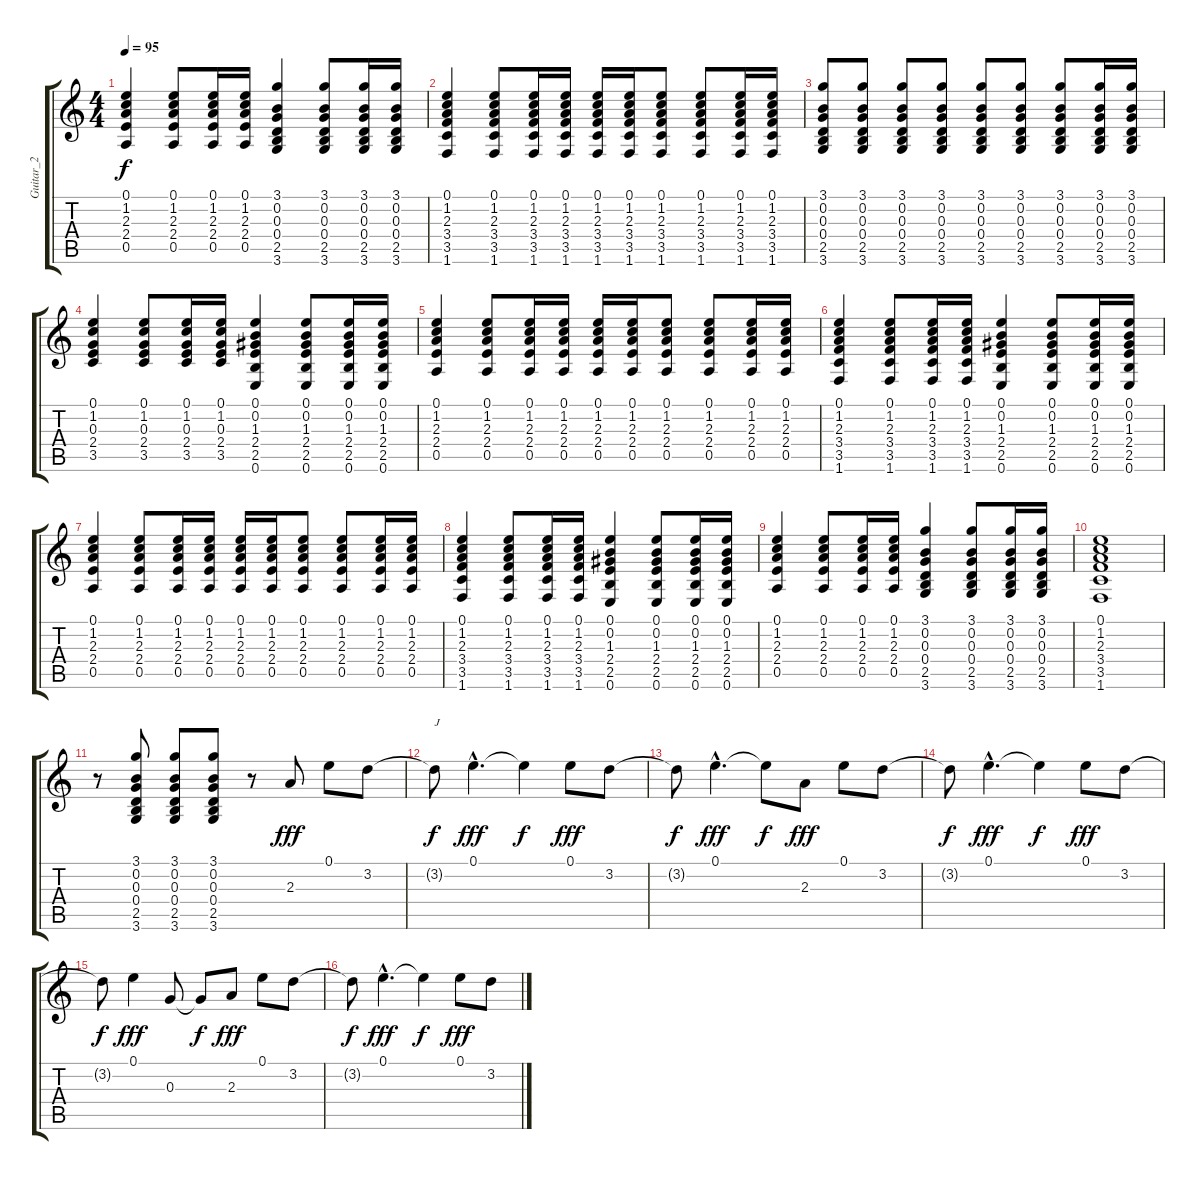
\track ("Guitar_2" "Guitar_2") {instrument acousticguitarsteel}
\staff {score tabs}
\tuning (E4 B3 G3 D3 A2 E2) {hide}
\ts (4 4)
\tempo 95
\clef g2
\ks c
(0.1 1.2 2.3 2.4 0.5).4{dy f} (0.1 1.2 2.3 2.4 0.5).8 (0.1 1.2 2.3 2.4 0.5).16 (0.1 1.2 2.3 2.4 0.5).16 (3.1 0.2 0.3 0.4 2.5 3.6).4 (3.1 0.2 0.3 0.4 2.5 3.6).8 (3.1 0.2 0.3 0.4 2.5 3.6).16 (3.1 0.2 0.3 0.4 2.5 3.6).16 |
(0.1 1.2 2.3 3.4 3.5 1.6).4 (0.1 1.2 2.3 3.4 3.5 1.6).8 (0.1 1.2 2.3 3.4 3.5 1.6).16 (0.1 1.2 2.3 3.4 3.5 1.6).16 (0.1 1.2 2.3 3.4 3.5 1.6).16 (0.1 1.2 2.3 3.4 3.5 1.6).16 (0.1 1.2 2.3 3.4 3.5 1.6).8 (0.1 1.2 2.3 3.4 3.5 1.6).8 (0.1 1.2 2.3 3.4 3.5 1.6).16 (0.1 1.2 2.3 3.4 3.5 1.6).16 |
(3.1 0.2 0.3 0.4 2.5 3.6).8 (3.1 0.2 0.3 0.4 2.5 3.6).8 (3.1 0.2 0.3 0.4 2.5 3.6).8 (3.1 0.2 0.3 0.4 2.5 3.6).8 (3.1 0.2 0.3 0.4 2.5 3.6).8 (3.1 0.2 0.3 0.4 2.5 3.6).8 (3.1 0.2 0.3 0.4 2.5 3.6).8 (3.1 0.2 0.3 0.4 2.5 3.6).16 (3.1 0.2 0.3 0.4 2.5 3.6).16 |
(0.1 1.2 0.3 2.4 3.5).4 (0.1 1.2 0.3 2.4 3.5).8 (0.1 1.2 0.3 2.4 3.5).16 (0.1 1.2 0.3 2.4 3.5).16 (0.1 0.2 1.3 2.4 2.5 0.6).4 (0.1 0.2 1.3 2.4 2.5 0.6).8 (0.1 0.2 1.3 2.4 2.5 0.6).16 (0.1 0.2 1.3 2.4 2.5 0.6).16 |
(0.1 1.2 2.3 2.4 0.5).4 (0.1 1.2 2.3 2.4 0.5).8 (0.1 1.2 2.3 2.4 0.5).16 (0.1 1.2 2.3 2.4 0.5).16 (0.1 1.2 2.3 2.4 0.5).16 (0.1 1.2 2.3 2.4 0.5).16 (0.1 1.2 2.3 2.4 0.5).8 (0.1 1.2 2.3 2.4 0.5).8 (0.1 1.2 2.3 2.4 0.5).16 (0.1 1.2 2.3 2.4 0.5).16 |
(0.1 1.2 2.3 3.4 3.5 1.6).4 (0.1 1.2 2.3 3.4 3.5 1.6).8 (0.1 1.2 2.3 3.4 3.5 1.6).16 (0.1 1.2 2.3 3.4 3.5 1.6).16 (0.1 0.2 1.3 2.4 2.5 0.6).4 (0.1 0.2 1.3 2.4 2.5 0.6).8 (0.1 0.2 1.3 2.4 2.5 0.6).16 (0.1 0.2 1.3 2.4 2.5 0.6).16 |
(0.1 1.2 2.3 2.4 0.5).4 (0.1 1.2 2.3 2.4 0.5).8 (0.1 1.2 2.3 2.4 0.5).16 (0.1 1.2 2.3 2.4 0.5).16 (0.1 1.2 2.3 2.4 0.5).16 (0.1 1.2 2.3 2.4 0.5).16 (0.1 1.2 2.3 2.4 0.5).8 (0.1 1.2 2.3 2.4 0.5).8 (0.1 1.2 2.3 2.4 0.5).16 (0.1 1.2 2.3 2.4 0.5).16 |
(0.1 1.2 2.3 3.4 3.5 1.6).4 (0.1 1.2 2.3 3.4 3.5 1.6).8 (0.1 1.2 2.3 3.4 3.5 1.6).16 (0.1 1.2 2.3 3.4 3.5 1.6).16 (0.1 0.2 1.3 2.4 2.5 0.6).4 (0.1 0.2 1.3 2.4 2.5 0.6).8 (0.1 0.2 1.3 2.4 2.5 0.6).16 (0.1 0.2 1.3 2.4 2.5 0.6).16 |
(0.1 1.2 2.3 2.4 0.5).4 (0.1 1.2 2.3 2.4 0.5).8 (0.1 1.2 2.3 2.4 0.5).16 (0.1 1.2 2.3 2.4 0.5).16 (3.1 0.2 0.3 0.4 2.5 3.6).4 (3.1 0.2 0.3 0.4 2.5 3.6).8 (3.1 0.2 0.3 0.4 2.5 3.6).16 (3.1 0.2 0.3 0.4 2.5 3.6).16 |
(0.1 1.2 2.3 3.4 3.5 1.6).1 |
r.8 (3.1 0.2 0.3 0.4 2.5 3.6).8 (3.1 0.2 0.3 0.4 2.5 3.6).8 (3.1 0.2 0.3 0.4 2.5 3.6).8 r.8{volume 14} 2.3.8{dy fff} 0.1.8 3.2.8 |
3.2{t}.8{txt "J" dy f} 0.1{hac}.4{d dy fff} 0.1{t}.4{dy f} 0.1.8{dy fff} 3.2.8 |
3.2{t}.8{dy f} 0.1{hac}.4{d dy fff} 0.1{t}.8{dy f} 2.3.8{dy fff} 0.1.8 3.2.8 |
3.2{t}.8{dy f} 0.1{hac}.4{d dy fff} 0.1{t}.4{dy f} 0.1.8{dy fff} 3.2.8 |
3.2{t}.8{dy f} 0.1.4{dy fff} 0.3.8 0.3{t}.8{dy f} 2.3.8{dy fff} 0.1.8 3.2.8 |
3.2{t}.8{dy f} 0.1{hac}.4{d dy fff} 0.1{t}.4{dy f} 0.1.8{dy fff} 3.2.8
